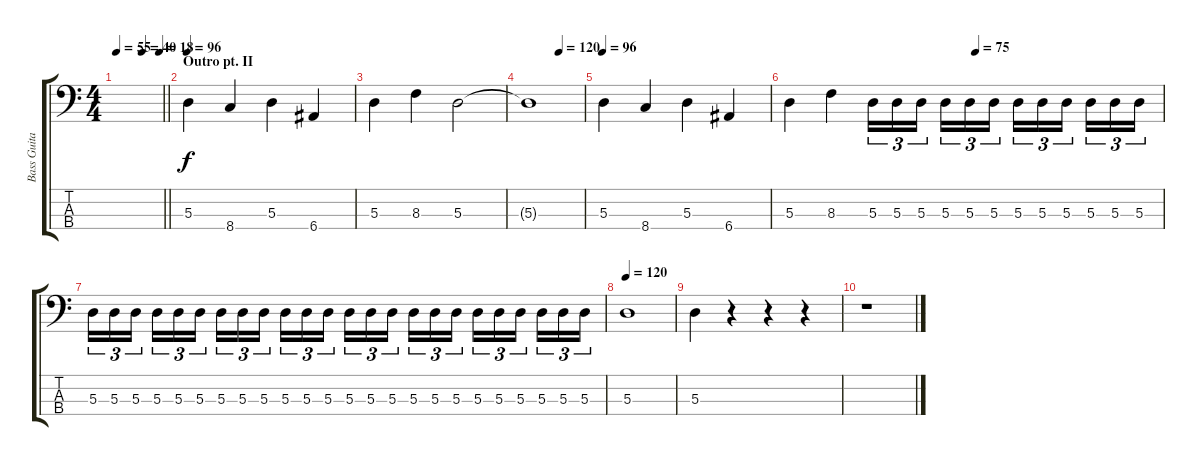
\track ("Bass Guitar" "Bass Guita") {instrument electricbassfinger}
\staff {score tabs}
\tuning (G2 D2 A1 E1) {hide}
\ts (4 4)
\tempo 55
\tempo (40 0.5625)
\tempo (18 0.9375)
\clef f4
\barLineRight lightlight
\ks c
|
\section ("" "Outro pt. II")
\tempo 96
5.3.4 8.4.4 5.3.4 6.4.4 |
5.3.4 8.3.4 5.3.2 |
\tempo (120 0.5625)
5.3{t}.1 |
\tempo 96
5.3.4 8.4.4 5.3.4 6.4.4 |
\tempo (75 0.5)
5.3.4 8.3.4 5.3.16{tu (3 2)} 5.3.16{tu (3 2)} 5.3.16{tu (3 2) beam splitsecondary} 5.3.16{tu (3 2)} 5.3.16{tu (3 2)} 5.3.16{tu (3 2)} 5.3.16{tu (3 2)} 5.3.16{tu (3 2)} 5.3.16{tu (3 2) beam splitsecondary} 5.3.16{tu (3 2)} 5.3.16{tu (3 2)} 5.3.16{tu (3 2)} |
5.3.16{tu (3 2)} 5.3.16{tu (3 2)} 5.3.16{tu (3 2) beam splitsecondary} 5.3.16{tu (3 2)} 5.3.16{tu (3 2)} 5.3.16{tu (3 2)} 5.3.16{tu (3 2)} 5.3.16{tu (3 2)} 5.3.16{tu (3 2) beam splitsecondary} 5.3.16{tu (3 2)} 5.3.16{tu (3 2)} 5.3.16{tu (3 2)} 5.3.16{tu (3 2)} 5.3.16{tu (3 2)} 5.3.16{tu (3 2) beam splitsecondary} 5.3.16{tu (3 2)} 5.3.16{tu (3 2)} 5.3.16{tu (3 2)} 5.3.16{tu (3 2)} 5.3.16{tu (3 2)} 5.3.16{tu (3 2) beam splitsecondary} 5.3.16{tu (3 2)} 5.3.16{tu (3 2)} 5.3.16{tu (3 2)} |
\tempo 120
5.3.1 |
5.3.4 r.4 r.4 r.4 |
r.1
